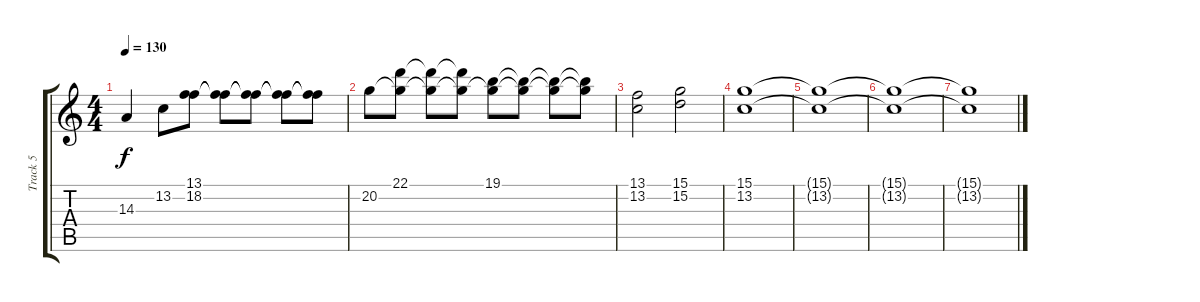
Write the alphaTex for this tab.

\track ("Track 5" "Track 5") {instrument acousticgrandpiano}
\staff {score tabs}
\tuning (E4 B3 G3 D3 A2 E2) {hide}
\ts (4 4)
\tempo 130
\clef g2
\ks c
14.3.4{dy f} 13.2.8 (13.1 18.2).8 (13.1{t} 18.2{t}).8 (13.1{t} 18.2{t}).8 (13.1{t} 18.2{t}).8 (13.1{t} 18.2{t}).8 |
20.2.8 (22.1 20.2{t}).8 (22.1{t} 20.2{t}).8 (22.1{t} 20.2{t}).8 (19.1 20.2{t}).8 (19.1{t} 20.2{t}).8 (19.1{t} 20.2{t}).8 (19.1{t} 20.2{t}).8 |
(13.1 13.2).2 (15.1 15.2).2 |
(15.1 13.2).1 |
(15.1{t} 13.2{t}).1 |
(15.1{t} 13.2{t}).1 |
(15.1{t} 13.2{t}).1
